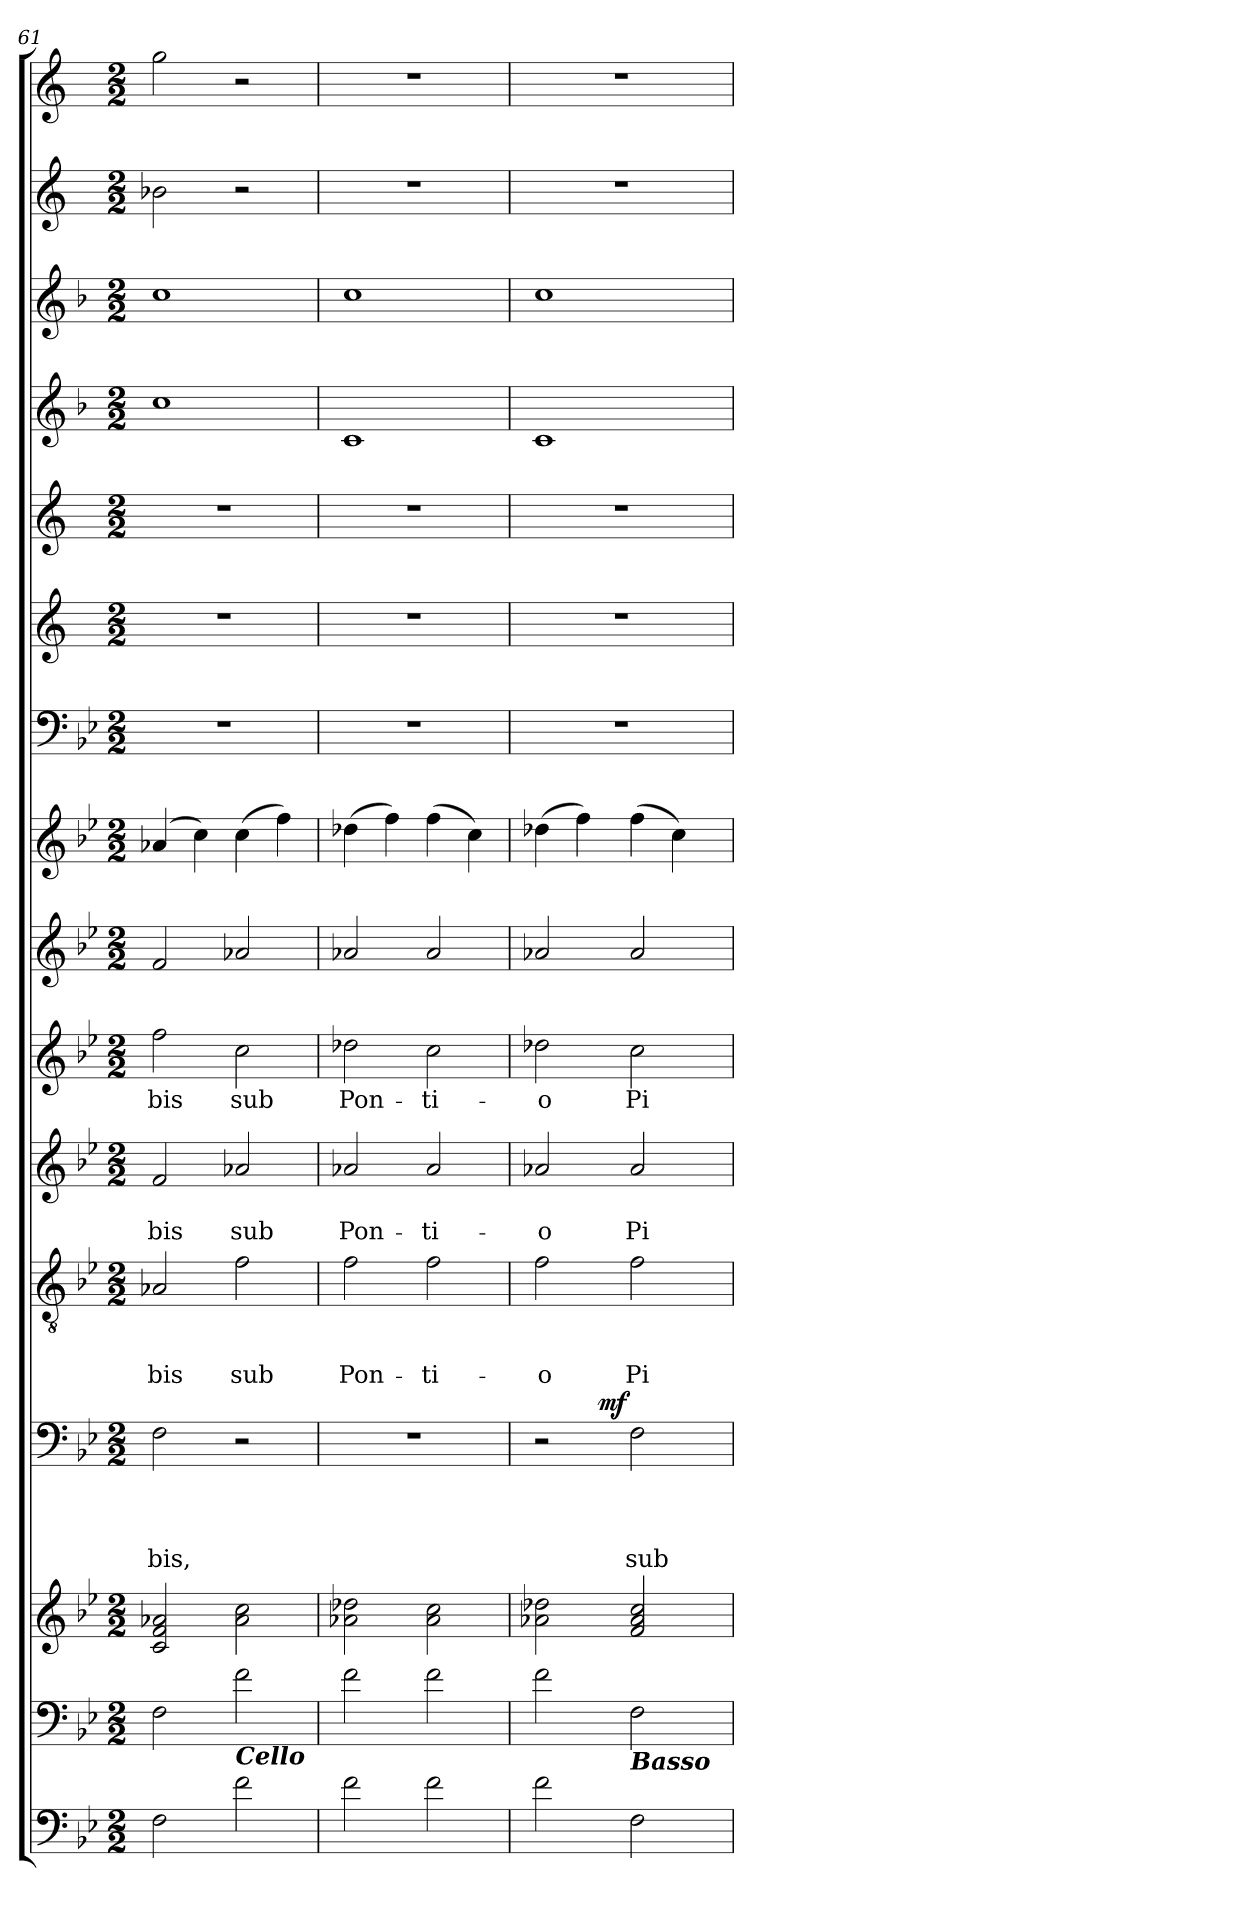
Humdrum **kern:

**kern	**kern	**kern	**kern	**text	**text	**text	**text	**dynam	**kern	**text	**text	**text	**kern	**text	**text	**kern	**text	**kern	**kern	**kern	**kern	**kern	**kern	**kern	**kern	**kern
*part15	*part14	*part14	*part13	*part13	*part13	*part13	*part13	*part13	*part12	*part12	*part12	*part12	*part11	*part11	*part11	*part10	*part10	*part9	*part8	*part7	*part6	*part5	*part4	*part3	*part2	*part1
*staff16	*staff15	*staff14	*staff13	*staff13	*staff13	*staff13	*staff13	*staff13	*staff12	*staff12	*staff12	*staff12	*staff11	*staff11	*staff11	*staff10	*staff10	*staff9	*staff8	*staff7	*staff6	*staff5	*staff4	*staff3	*staff2	*staff1
*clefF4	*clefF4	*clefG2	*clefF4	*	*	*	*	*	*clefGv2	*	*	*	*clefG2	*	*	*clefG2	*	*clefG2	*clefG2	*clefF4	*clefG2	*clefG2	*clefG2	*clefG2	*clefG2	*clefG2
*	*	*	*	*	*	*	*	*	*	*	*	*	*	*	*	*	*	*	*	*	*ITrd1c2	*ITrd1c2	*ITrd-3c-5	*ITrd-3c-5	*ITrd1c2	*ITrd1c2
*k[b-e-]	*k[b-e-]	*k[b-e-]	*k[b-e-]	*	*	*	*	*	*k[b-e-]	*	*	*	*k[b-e-]	*	*	*k[b-e-]	*	*k[b-e-]	*k[b-e-]	*k[b-e-]	*k[b-e-]	*k[b-e-]	*k[b-e-]	*k[b-e-]	*k[b-e-]	*k[b-e-]
*B-:	*B-:	*B-:	*B-:	*	*	*	*	*	*B-:	*	*	*	*B-:	*	*	*B-:	*	*B-:	*B-:	*B-:	*B-:	*B-:	*B-:	*B-:	*B-:	*B-:
*M2/2	*M2/2	*M2/2	*M2/2	*	*	*	*	*	*M2/2	*	*	*	*M2/2	*	*	*M2/2	*	*M2/2	*M2/2	*M2/2	*M2/2	*M2/2	*M2/2	*M2/2	*M2/2	*M2/2
=61	=61	=61	=61	=61	=61	=61	=61	=61	=61	=61	=61	=61	=61	=61	=61	=61	=61	=61	=61	=61	=61	=61	=61	=61	=61	=61
!	!	!	!	!	!	!	!LO:LY:b	!	!	!	!	!LO:LY:b	!	!	!LO:LY:b	!	!LO:LY:b	!	!	!	!	!	!	!	!	!
2F\	2F\	2c/ 2f/ 2a-X/	2F\	.	.	.	-bis,	.	2A-X/	.	.	-bis	2f/	.	-bis	2ff\	-bis	2f/	(4a-X/	1r	1r	1r	1ff	1ff	2a-X\	2ff\
.	.	.	.	.	.	.	.	.	.	.	.	.	.	.	.	.	.	.	4cc\)	.	.	.	.	.	.	.
!	!LO:TX:b:Bi:t=Cello	!	!	!	!	!	!	!	!	!	!	!	!	!	!	!	!	!	!	!	!	!	!	!	!	!
!	!	!	!	!	!	!	!	!	!	!	!	!LO:LY:b	!	!	!LO:LY:b	!	!LO:LY:b	!	!	!	!	!	!	!	!	!
2f\	2f\	2a-\ 2cc\	2r	.	.	.	.	.	2f\	.	.	sub	2a-X/	.	sub	2cc\	sub	2a-X/	(>4cc\	.	.	.	.	.	2r	2r
.	.	.	.	.	.	.	.	.	.	.	.	.	.	.	.	.	.	.	4ff\)	.	.	.	.	.	.	.
=62	=62	=62	=62	=62	=62	=62	=62	=62	=62	=62	=62	=62	=62	=62	=62	=62	=62	=62	=62	=62	=62	=62	=62	=62	=62	=62
!	!	!	!	!	!	!	!	!	!	!	!	!LO:LY:b	!	!	!LO:LY:b	!	!LO:LY:b	!	!	!	!	!	!	!	!	!
2f\	2f\	2a-X\ 2dd-X\	1r	.	.	.	.	.	2f\	.	.	Pon-	2a-X/	.	Pon-	2dd-X\	Pon-	2a-X/	(>4dd-X\	1r	1r	1r	1f	1ff	1r	1r
.	.	.	.	.	.	.	.	.	.	.	.	.	.	.	.	.	.	.	4ff\)	.	.	.	.	.	.	.
!	!	!	!	!	!	!	!	!	!	!	!	!LO:LY:b	!	!	!LO:LY:b	!	!LO:LY:b	!	!	!	!	!	!	!	!	!
2f\	2f\	2a-\ 2cc\	.	.	.	.	.	.	2f\	.	.	-ti-	2a-/	.	-ti-	2cc\	-ti-	2a-/	(>4ff\	.	.	.	.	.	.	.
.	.	.	.	.	.	.	.	.	.	.	.	.	.	.	.	.	.	.	4cc\)	.	.	.	.	.	.	.
=63	=63	=63	=63	=63	=63	=63	=63	=63	=63	=63	=63	=63	=63	=63	=63	=63	=63	=63	=63	=63	=63	=63	=63	=63	=63	=63
!	!	!	!	!	!	!	!	!	!	!	!	!LO:LY:b	!	!	!LO:LY:b	!	!LO:LY:b	!	!	!	!	!	!	!	!	!
*	*	*	*^	*	*	*	*	*	*	*	*	*	*	*	*	*	*	*	*	*	*	*	*	*	*	*
2f\	2f\	2a-X\ 2dd-X\	2r	4ryy	.	.	.	.	.	2f\	.	.	-o	2a-X/	.	-o	2dd-X\	-o	2a-X/	(>4dd-X\	1r	1r	1r	1f	1ff	1r	1r
.	.	.	.	16.ryy	.	.	.	.	.	.	.	.	.	.	.	.	.	.	.	4ff\)	.	.	.	.	.	.	.
!	!	!	!	!	!	!	!	!	!LO:DY:a	!	!	!	!	!	!	!	!	!	!	!	!	!	!	!	!	!	!
.	.	.	.	2ryy	.	.	.	.	mf	.	.	.	.	.	.	.	.	.	.	.	.	.	.	.	.	.	.
!	!LO:TX:b:Bi:t=Basso	!	!	!	!	!	!	!	!	!	!	!	!	!	!	!	!	!	!	!	!	!	!	!	!	!	!
!	!	!	!	!	!	!	!	!LO:LY:b	!	!	!	!	!LO:LY:b	!	!	!LO:LY:b	!	!LO:LY:b	!	!	!	!	!	!	!	!	!
2F\	2F\	2f/ 2a-/ 2cc/	2F\	.	.	.	.	sub	.	2f\	.	.	Pi-	2a-/	.	Pi-	2cc\	Pi-	2a-/	(>4ff\	.	.	.	.	.	.	.
.	.	.	.	.	.	.	.	.	.	.	.	.	.	.	.	.	.	.	.	4cc\)	.	.	.	.	.	.	.
.	.	.	.	8ryy	.	.	.	.	.	.	.	.	.	.	.	.	.	.	.	.	.	.	.	.	.	.	.
.	.	.	.	32ryy	.	.	.	.	.	.	.	.	.	.	.	.	.	.	.	.	.	.	.	.	.	.	.
*	*	*	*v	*v	*	*	*	*	*	*	*	*	*	*	*	*	*	*	*	*	*	*	*	*	*	*	*
=	=	=	=	=	=	=	=	=	=	=	=	=	=	=	=	=	=	=	=	=	=	=	=	=	=	=
*-	*-	*-	*-	*-	*-	*-	*-	*-	*-	*-	*-	*-	*-	*-	*-	*-	*-	*-	*-	*-	*-	*-	*-	*-	*-	*-
